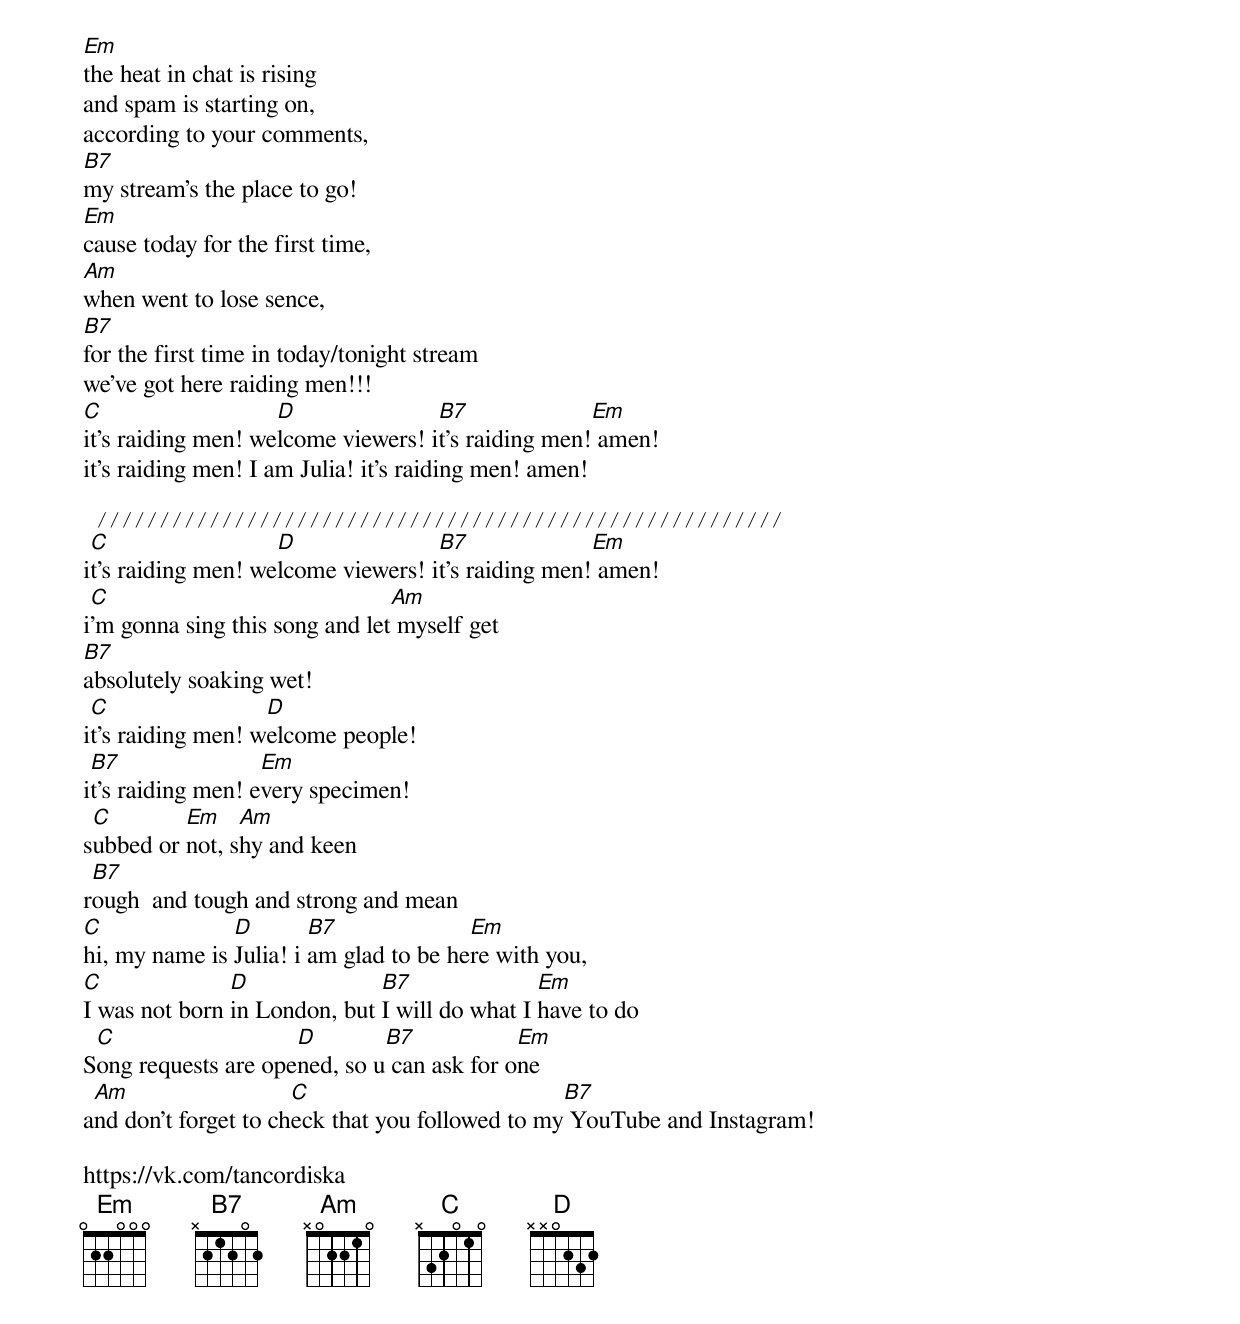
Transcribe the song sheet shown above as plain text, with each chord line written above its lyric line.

Em
the heat in chat is rising
and spam is starting on,
according to your comments,
B7
my stream’s the place to go!
Em
cause today for the first time,
Am
when went to lose sence,
B7
for the first time in today/tonight stream
we’ve got here raiding men!!!
C                   D               B7              Em
it's raiding men! welcome viewers! it's raiding men! amen!
it's raiding men! I am Julia! it's raiding men! amen!

 ///////////////////////////////////////////////////////
 C                  D               B7              Em
it's raiding men! welcome viewers! it's raiding men! amen!
 C                              Am
i'm gonna sing this song and let myself get
B7
absolutely soaking wet!
 C                 D
it's raiding men! welcome people!
 B7                Em
it's raiding men! every specimen!
 C        Em    Am
subbed or not, shy and keen
 B7
rough  and tough and strong and mean
C              D        B7              Em
hi, my name is Julia! i am glad to be here with you,
C              D              B7               Em
I was not born in London, but I will do what I have to do
 C                   D        B7            Em
Song requests are opened, so u can ask for one
 Am                   C                          B7
and don’t forget to check that you followed to my YouTube and Instagram!

https://vk.com/tancordiska
